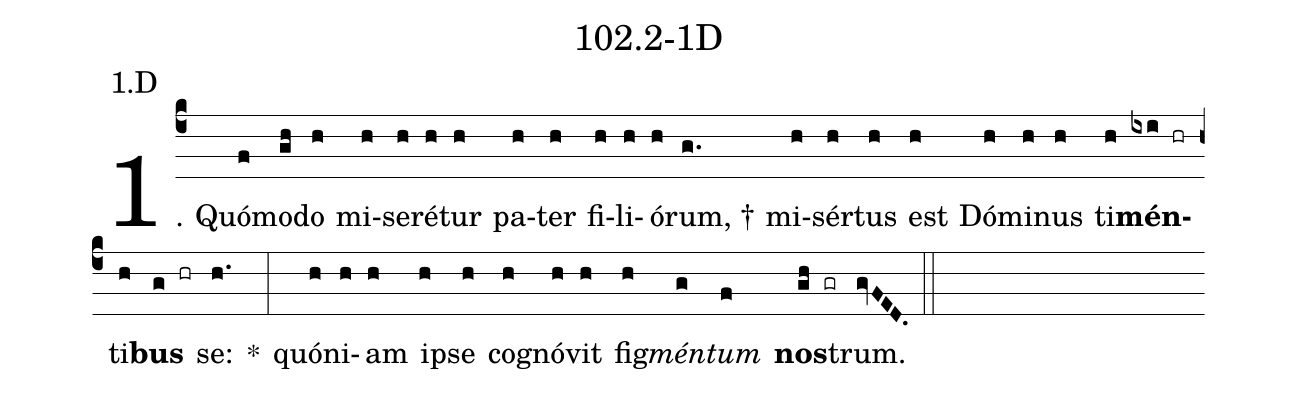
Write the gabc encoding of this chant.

name: 102.2-1D;
annotation: 1.D;
%%
(c4)1. Quó(f)mo(gh)do(h) mi(h)se(h)ré(h)tur(h) pa(h)ter(h) fi(h)li(h)ó(h)rum, †(g.) mi(h)sér(h)tus(h) est(h) Dó(h)mi(h)nus(h) ti(h)<b>mén</b>(ixi hr)ti(h)<b>bus</b>(g hr) se:(h.) *(:) quón(h)i(h)am(h) ip(h)se(h) co(h)gnó(h)vit(h) fig(h)<i>mén</i>(g)<i>tum</i>(f) <b>nos</b>(gh gr)trum.(gvFED.) (::)
